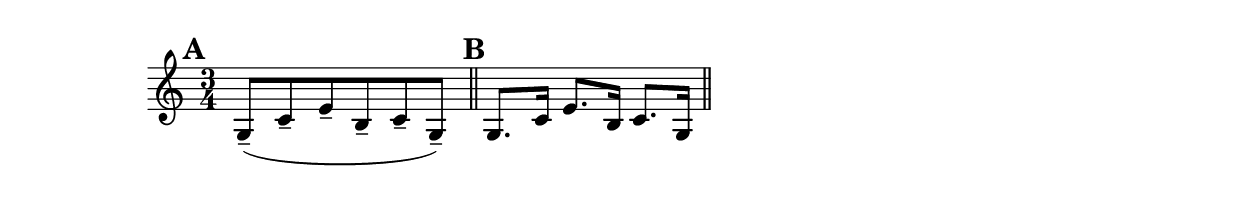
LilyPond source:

\version "2.24.0"

\relative {
  \language "english"

  \key c \major
  \time 3/4

  % Alternates from Gumpert edition
  \bar "" \mark \default
  g8--( c-- e-- b-- c-- g--) | \bar "||"

  \mark \default
  g8. c16 e8. b16 c8. g16 | \bar "||"
}
